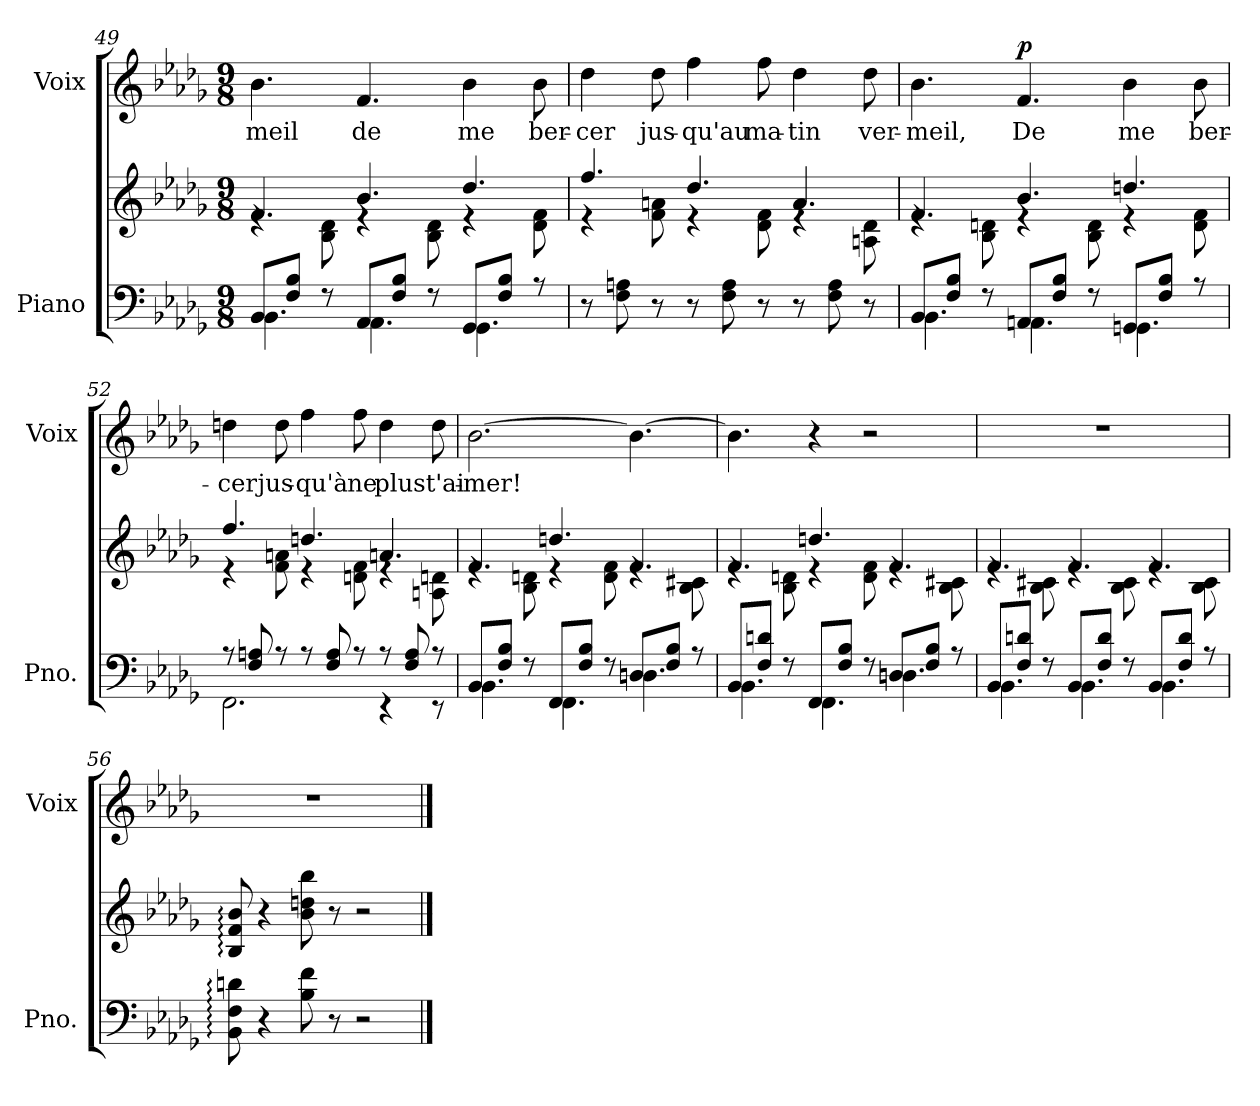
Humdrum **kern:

**kern	**kern	**kern	**text	**dynam
*part2	*part2	*part1	*part1	*part1
*staff3	*staff2	*staff1	*staff1	*staff1
*I"Piano	*	*I"Voix	*	*
*I'Pno.	*	*I'Voix	*	*
*clefF4	*clefG2	*clefG2	*	*
*k[b-e-a-d-g-]	*k[b-e-a-d-g-]	*k[b-e-a-d-g-]	*	*
*M9/8	*M9/8	*M9/8	*	*
=49	=49	=49	=49	=49
*^	*^	*	*	*
8BB-/L	4.BB-\	4.f/	4re	4.b-\	-meil	.
8F/ 8B-/J	.	.	.	.	.	.
8r	.	.	8B-\ 8d-\	.	.	.
8AA-/L	4.AA-\	4.b-/	4re	4.f/	de	.
8F/ 8B-/J	.	.	.	.	.	.
8r	.	.	8B-\ 8d-\	.	.	.
8GG-/L	4.GG-\	4.dd-/	4re	4b-\	me	.
8F/ 8B-/J	.	.	.	.	.	.
8r	.	.	8d-\ 8f\	8b-\	ber-	.
*v	*v	*	*	*	*	*
=50	=50	=50	=50	=50	=50
8r	4.ff/	4re	4dd-\	-cer	.
8F\ 8An\	.	.	.	.	.
8r	.	8f\ 8an\	8dd-\	jus-	.
8r	4.dd-/	4re	4ff\	-qu'au	.
8F\ 8A\	.	.	.	.	.
8r	.	8d-\ 8f\	8ff\	ma-	.
8r	4.a/	4re	4dd-\	-tin	.
8F\ 8A\	.	.	.	.	.
8r	.	8An\ 8d-\	8dd-\	ver-	.
!!LO:LB:g=z
=51	=51	=51	=51	=51	=51
*^	*	*	*	*	*
8BB-/L	4.BB-\	4.f/	4re	4.b-\	-meil,	.
8F/ 8B-/J	.	.	.	.	.	.
8r	.	.	8B-\ 8dn\	.	.	.
!	!	!	!	!	!	!LO:DY:a
8AA-/L	4.AAn\	4.b-/	4re	4.f/	De	p
8F/ 8B-/J	.	.	.	.	.	.
8r	.	.	8B-\ 8d\	.	.	.
8GG-/L	4.GGn\	4.ddn/	4re	4b-\	me	.
8F/ 8B-/J	.	.	.	.	.	.
8r	.	.	8d\ 8f\	8b-\	ber-	.
=52	=52	=52	=52	=52	=52	=52
8r	2.FF\	4.ff/	4re	4ddn\	-cer	.
8F/ 8An/	.	.	.	.	.	.
8r	.	.	8f\ 8an\	8dd\	jus-	.
8r	.	4.ddn/	4re	4ff\	-qu'à	.
8F/ 8A/	.	.	.	.	.	.
8r	.	.	8dn\ 8f\	8ff\	ne	.
8r	4r	4.an/	4re	4dd\	plus	.
8F/ 8A/	.	.	.	.	.	.
8r	8r	.	8An\ 8dn\	8dd\	t'ai-	.
!!LO:LB:g=z
=53	=53	=53	=53	=53	=53	=53
8BB-/L	4.BB-\	4.f/	4re	[2.b-\	-mer!	.
8F/ 8B-/J	.	.	.	.	.	.
8r	.	.	8B-\ 8dn\	.	.	.
8FF/L	4.FF\	4.ddn/	4re	.	.	.
8F/ 8B-/J	.	.	.	.	.	.
8r	.	.	8d\ 8f\	.	.	.
8Dn/L	4.Dn\	4.f/	4re	4.b-\_	.	.
8F/ 8B-/J	.	.	.	.	.	.
8r	.	.	8B-\ 8c#X\	.	.	.
=54	=54	=54	=54	=54	=54	=54
8BB-/L	4.BB-\	4.f/	4re	4.b-\]	.	.
8F/ 8dn/J	.	.	.	.	.	.
8r	.	.	8B-\ 8dn\	.	.	.
8FF/L	4.FF\	4.ddn/	4re	4r	.	.
8F/ 8B-/J	.	.	.	.	.	.
8r	.	.	8d\ 8f\	2r	.	.
8Dn/L	4.Dn\	4.f/	4re	.	.	.
8F/ 8B-/J	.	.	.	.	.	.
8r	.	.	8B-\ 8c#X\	.	.	.
!!LO:LB:g=z
=55	=55	=55	=55	=55	=55	=55
8BB-/L	4.BB-\	4.f/	4re	8%9r	.	.
8F/ 8dn/J	.	.	.	.	.	.
8r	.	.	8B-\ 8c#X\	.	.	.
8BB-/L	4.BB-\	4.f/	4re	.	.	.
8F/ 8d/J	.	.	.	.	.	.
8r	.	.	8B-\ 8c#\	.	.	.
8BB-/L	4.BB-\	4.f/	4re	.	.	.
8F/ 8d/J	.	.	.	.	.	.
8r	.	.	8B-\ 8c#\	.	.	.
*v	*v	*	*	*	*	*
*	*v	*v	*	*	*
=56	=56	=56	=56	=56
8BB-\: 8F\: 8dn\:	8B-/: 8f/: 8b-/:	8%9r	.	.
4r	4r	.	.	.
8B-\ 8f\	8b-\ 8ddn\ 8bb-\	.	.	.
8r	8r	.	.	.
2r	2r	.	.	.
==	==	==	==	==
*-	*-	*-	*-	*-
